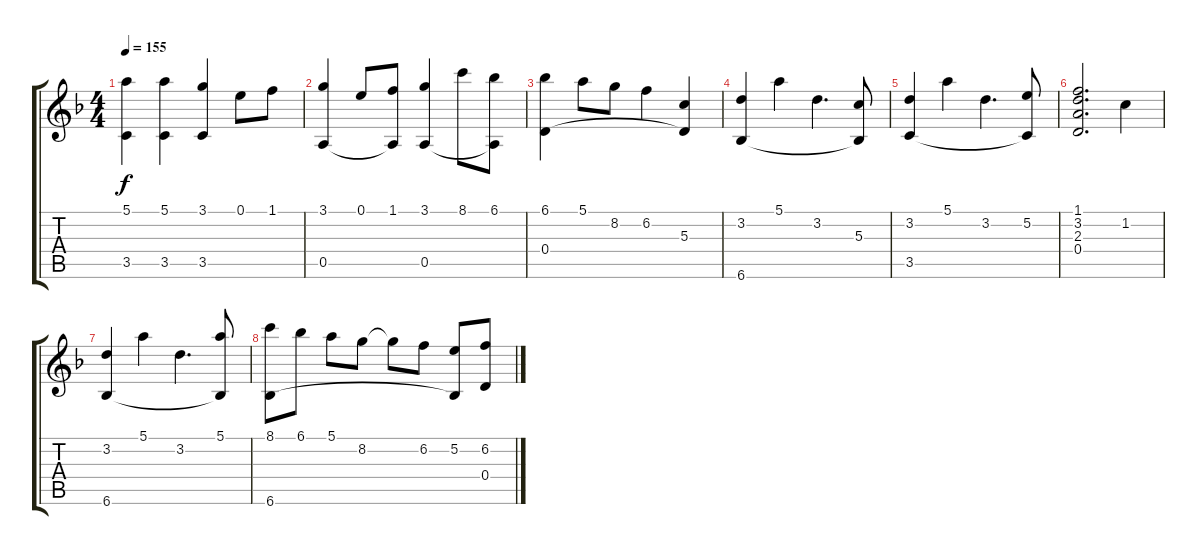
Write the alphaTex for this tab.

\track "" {instrument acousticguitarsteel}
\staff {score tabs}
\tuning (E4 B3 G3 D3 A2 E2) {hide}
\ts (4 4)
\tempo 155
\clef g2
\ks f
(5.1 3.5).4{dy f} (5.1 3.5).4 (3.1 3.5).4 0.1.8 1.1.8 |
(3.1 0.5).4 0.1.8 (1.1 0.5{t}).8 (3.1 0.5).4 8.1.8 (6.1 0.5{t}).8 |
(6.1 0.4).4 5.1.8 8.2.8 6.2.4 (5.3 0.4{t}).4 |
(3.2 6.6).4 5.1.4 3.2.4{d} (5.3 6.6{t}).8 |
(3.2 3.5).4 5.1.4 3.2.4{d} (5.2 3.5{t}).8 |
(1.1 3.2 2.3 0.4).2{d} 1.2.4 |
(3.2 6.6).4 5.1.4 3.2.4{d} (5.1 6.6{t}).8 |
(8.1 6.6).8 6.1.8 5.1.8 8.2.8 8.2{t}.8 6.2.8 (5.2 6.6{t}).8 (6.2 0.4).8
